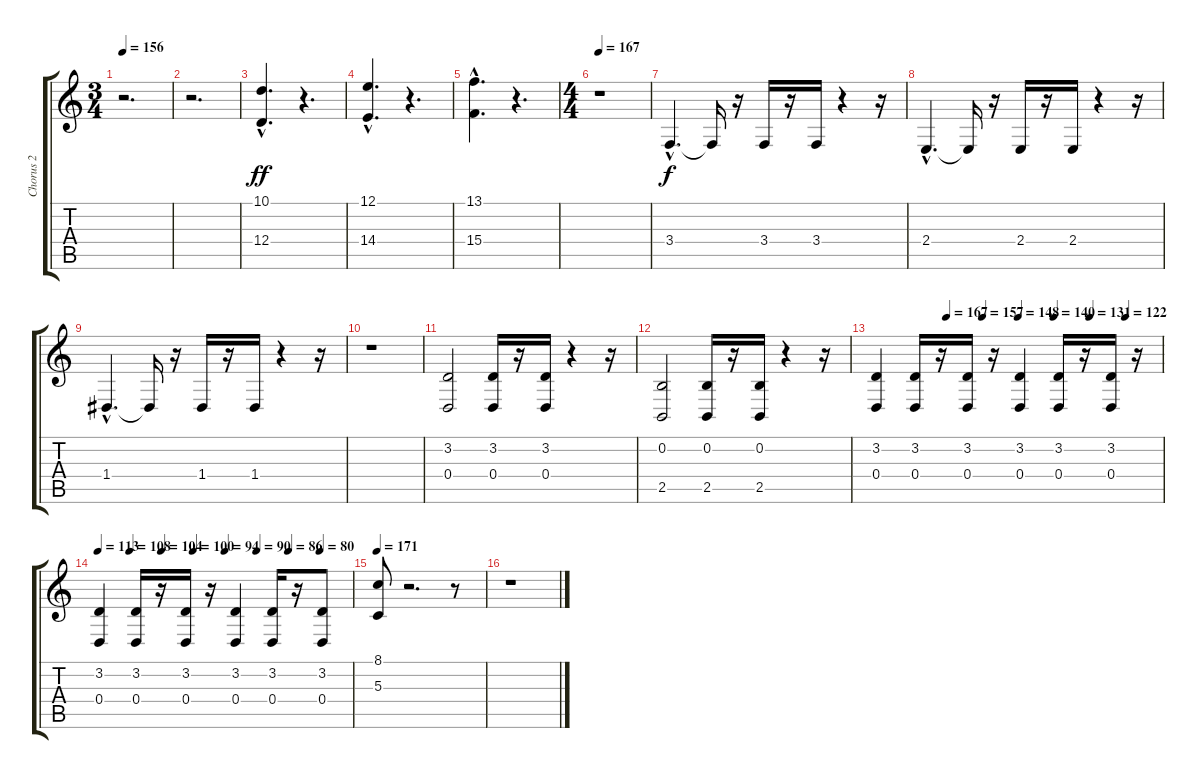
\track ("Chorus 2" "Chorus 2") {instrument lead6voice}
\staff {score tabs}
\tuning (E4 B3 G3 D3 A2 E2) {hide}
\ts (3 4)
\tempo 156
\clef g2
\ks c
r.2{d dy f} |
r.2{d} |
(10.1{hac} 12.4{hac}).4{d dy ff} r.4{d} |
(12.1{hac} 14.4{hac}).4{d} r.4{d} |
(13.1{hac} 15.4{hac}).4{d} r.4{d} |
\ts (4 4)
\tempo 167
r.1 |
3.4{hac}.4{d dy f} 3.4{t}.16 r.16 3.4.16 r.16 3.4.16 r.4 r.16 |
2.4{hac}.4{d} 2.4{t}.16 r.16 2.4.16 r.16 2.4.16 r.4 r.16 |
1.4{hac}.4{d} 1.4{t}.16 r.16 1.4.16 r.16 1.4.16 r.4 r.16 |
r.1 |
(3.2 0.4).2 (3.2 0.4).16 r.16 (3.2 0.4).16 r.4 r.16 |
(0.2 2.5).2 (0.2 2.5).16 r.16 (0.2 2.5).16 r.4 r.16 |
\tempo (167 0.25)
\tempo (157 0.375)
\tempo (148 0.5)
\tempo (140 0.625)
\tempo (131 0.75)
\tempo (122 0.875)
(3.2 0.4).4 (3.2 0.4).16 r.16 (3.2 0.4).16 r.16 (3.2 0.4).4 (3.2 0.4).16 r.16 (3.2 0.4).16 r.16 |
\tempo 113
\tempo (108 0.125)
\tempo (104 0.25)
\tempo (100 0.375)
\tempo (94 0.5)
\tempo (90 0.625)
\tempo (86 0.75)
\tempo (80 0.875)
(3.2 0.4).4 (3.2 0.4).16 r.16 (3.2 0.4).16 r.16 (3.2 0.4).4 (3.2 0.4).16 r.16 (3.2 0.4).8 |
\tempo 171
(8.1 5.3).8 r.2{d} r.8 |
r.1
